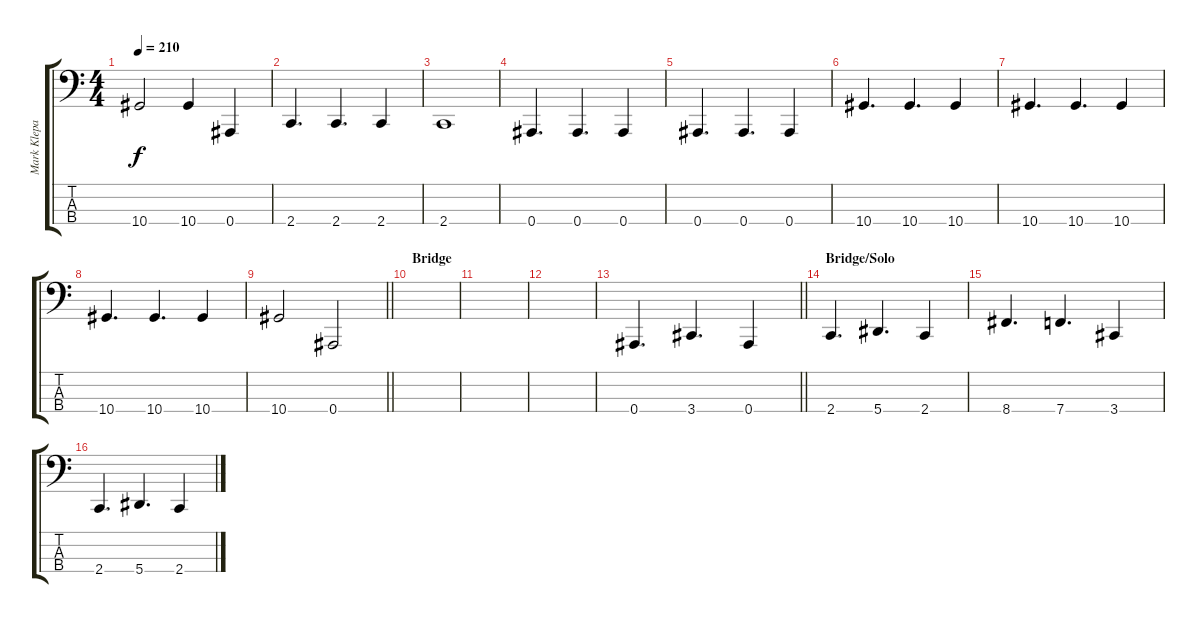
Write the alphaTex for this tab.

\track ("Mark Klepaski" "Mark Klepa") {instrument electricbassfinger}
\staff {score tabs}
\tuning (Eb2 Bb1 F1 Bb0) {hide}
\ts (4 4)
\tempo 210
\clef f4
\ks c
10.4.2{dy f} 10.4.4 0.4.4 |
2.4.4{d} 2.4.4{d} 2.4.4 |
2.4.1 |
0.4.4{d} 0.4.4{d} 0.4.4 |
0.4.4{d} 0.4.4{d} 0.4.4 |
10.4.4{d} 10.4.4{d} 10.4.4 |
10.4.4{d} 10.4.4{d} 10.4.4 |
10.4.4{d} 10.4.4{d} 10.4.4 |
\barLineRight lightlight
10.4.2 0.4.2 |
\section ("" "Bridge")
|
|
|
\barLineRight lightlight
0.4.4{d} 3.4.4{d} 0.4.4 |
\section ("" "Bridge/Solo")
2.4.4{d} 5.4.4{d} 2.4.4 |
8.4.4{d} 7.4.4{d} 3.4.4 |
2.4.4{d} 5.4.4{d} 2.4.4
